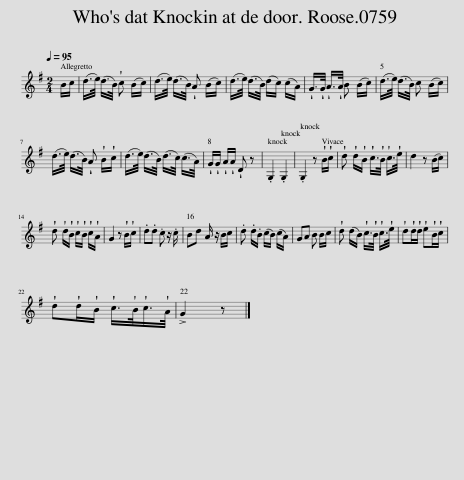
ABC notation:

X:1
L:1/8
Q:1/4=95
M:2/4
I:linebreak $
K:G
V:1 treble
V:1
 B/c/ | (d/>e/) (d/>B/) !wedge!c (B/c/) | (d/>e/) (d/>B/) !wedge!A (B/c/) | (d/>e/) (d/>B/) (d/c/) (c/A/) | !wedge!G/>!wedge!G/ !wedge!A/>!wedge!A/ B (B/c/) | %5
 (d/>e/) (d/>B/) c (B/c/) |$ (d/>e/) (d/>B/) !wedge!A !wedge!B/!wedge!c/ | (d/>e/) (d/>B/) (d/>c/) (c/>A/) | !wedge!G/!wedge!G/ !wedge!A/!wedge!A/ !wedge!D z | .G,2 .G,2 | %10
 .G,2 z !wedge!B/!wedge!c/ | !wedge!d !wedge!d/!wedge!B/ !wedge!c/>!wedge!B/ !wedge!c/>!wedge!e/ | d2 z (B/c/) |$ !wedge!d !wedge!d/!wedge!B/ !wedge!c/!wedge!B/ !wedge!c/!wedge!A/ | G2 z !wedge!B/!wedge!c/ | %15
 .d.d .c z/ .c/ | Bd A/ z/ B/c/ | .d .d/.B/ (c/B/) (c/A/) | GA B B/c/ | !wedge!d (d/B/) !wedge!c/>!wedge!B/ !wedge!c/>!wedge!e/ | %20
 !wedge!d!wedge!d/!wedge!d/ !wedge!e!wedge!B/!wedge!c/ |$ !wedge!d!wedge!d/!wedge!B/ !wedge!c/>!wedge!B/!wedge!c/>!wedge!A/ | !>!G2 z |] %23
